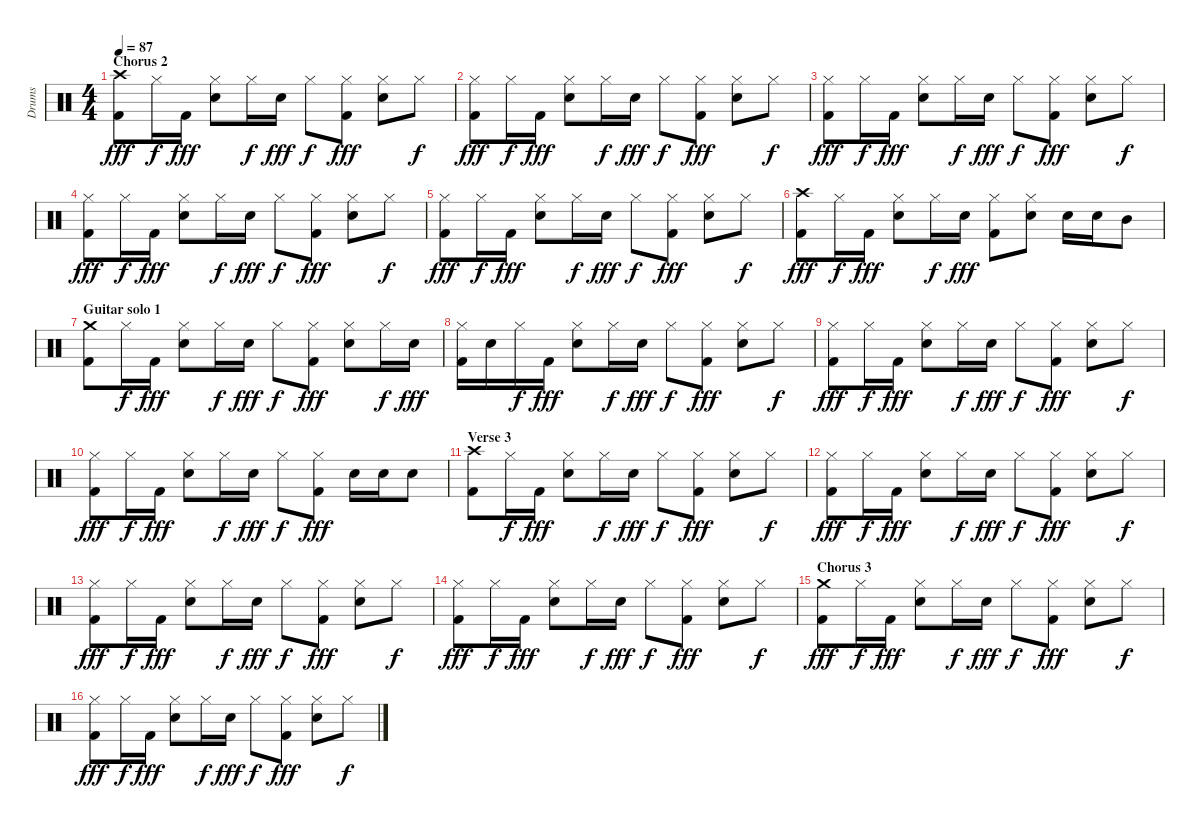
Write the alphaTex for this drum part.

\track ("Drums" "Drums") {instrument percussion}
\staff {score}
\articulation defaults
\ts (4 4)
\section ("" "Chorus 2")
\tempo 87
\clef neutral
\ks c
("Crash high (hit)" "Kick (hit) 2").8{dy fff} "Hi-Hat (closed)".16{dy f} "Kick (hit) 2".16{dy fff} ("Hi-Hat (closed)" "Electric Snare (hit)").8 "Hi-Hat (closed)".16{dy f} "Electric Snare (hit)".16{dy fff} "Hi-Hat (closed)".8{dy f} ("Hi-Hat (closed)" "Kick (hit) 2").8{dy fff} ("Hi-Hat (closed)" "Electric Snare (hit)").8 "Hi-Hat (closed)".8{dy f} |
("Hi-Hat (closed)" "Kick (hit) 2").8{dy fff} "Hi-Hat (closed)".16{dy f} "Kick (hit) 2".16{dy fff} ("Hi-Hat (closed)" "Electric Snare (hit)").8 "Hi-Hat (closed)".16{dy f} "Electric Snare (hit)".16{dy fff} "Hi-Hat (closed)".8{dy f} ("Hi-Hat (closed)" "Kick (hit) 2").8{dy fff} ("Hi-Hat (closed)" "Electric Snare (hit)").8 "Hi-Hat (closed)".8{dy f} |
("Hi-Hat (closed)" "Kick (hit) 2").8{dy fff} "Hi-Hat (closed)".16{dy f} "Kick (hit) 2".16{dy fff} ("Hi-Hat (closed)" "Electric Snare (hit)").8 "Hi-Hat (closed)".16{dy f} "Electric Snare (hit)".16{dy fff} "Hi-Hat (closed)".8{dy f} ("Hi-Hat (closed)" "Kick (hit) 2").8{dy fff} ("Hi-Hat (closed)" "Electric Snare (hit)").8 "Hi-Hat (closed)".8{dy f} |
("Hi-Hat (closed)" "Kick (hit) 2").8{dy fff} "Hi-Hat (closed)".16{dy f} "Kick (hit) 2".16{dy fff} ("Hi-Hat (closed)" "Electric Snare (hit)").8 "Hi-Hat (closed)".16{dy f} "Electric Snare (hit)".16{dy fff} "Hi-Hat (closed)".8{dy f} ("Hi-Hat (closed)" "Kick (hit) 2").8{dy fff} ("Hi-Hat (closed)" "Electric Snare (hit)").8 "Hi-Hat (closed)".8{dy f} |
("Hi-Hat (closed)" "Kick (hit) 2").8{dy fff} "Hi-Hat (closed)".16{dy f} "Kick (hit) 2".16{dy fff} ("Hi-Hat (closed)" "Electric Snare (hit)").8 "Hi-Hat (closed)".16{dy f} "Electric Snare (hit)".16{dy fff} "Hi-Hat (closed)".8{dy f} ("Hi-Hat (closed)" "Kick (hit) 2").8{dy fff} ("Hi-Hat (closed)" "Electric Snare (hit)").8 "Hi-Hat (closed)".8{dy f} |
("Crash high (hit)" "Kick (hit) 2").8{dy fff} "Hi-Hat (closed)".16{dy f} "Kick (hit) 2".16{dy fff} ("Hi-Hat (closed)" "Electric Snare (hit)").8 "Hi-Hat (closed)".16{dy f} "Electric Snare (hit)".16{dy fff} ("Hi-Hat (closed)" "Kick (hit) 2").8 ("Hi-Hat (closed)" "Electric Snare (hit)").8 "Electric Snare (hit)".16 "Electric Snare (hit)".16 "Mid Tom (hit)".8 |
\section ("" "Guitar solo 1")
("Crash medium (hit)" "Kick (hit) 2").8 "Hi-Hat (closed)".16{dy f} "Kick (hit) 2".16{dy fff} ("Hi-Hat (closed)" "Electric Snare (hit)").8 "Hi-Hat (closed)".16{dy f} "Electric Snare (hit)".16{dy fff} "Hi-Hat (closed)".8{dy f} ("Hi-Hat (closed)" "Kick (hit) 2").8{dy fff} ("Hi-Hat (closed)" "Electric Snare (hit)").8 "Hi-Hat (closed)".16{dy f} "Electric Snare (hit)".16{dy fff} |
("Hi-Hat (closed)" "Kick (hit) 2").16 "Electric Snare (hit)".16 "Hi-Hat (closed)".16{dy f} "Kick (hit) 2".16{dy fff} ("Hi-Hat (closed)" "Electric Snare (hit)").8 "Hi-Hat (closed)".16{dy f} "Electric Snare (hit)".16{dy fff} "Hi-Hat (closed)".8{dy f} ("Hi-Hat (closed)" "Kick (hit) 2").8{dy fff} ("Hi-Hat (closed)" "Electric Snare (hit)").8 "Hi-Hat (closed)".8{dy f} |
("Hi-Hat (closed)" "Kick (hit) 2").8{dy fff} "Hi-Hat (closed)".16{dy f} "Kick (hit) 2".16{dy fff} ("Hi-Hat (closed)" "Electric Snare (hit)").8 "Hi-Hat (closed)".16{dy f} "Electric Snare (hit)".16{dy fff} "Hi-Hat (closed)".8{dy f} ("Hi-Hat (closed)" "Kick (hit) 2").8{dy fff} ("Hi-Hat (closed)" "Electric Snare (hit)").8 "Hi-Hat (closed)".8{dy f} |
("Hi-Hat (closed)" "Kick (hit) 2").8{dy fff} "Hi-Hat (closed)".16{dy f} "Kick (hit) 2".16{dy fff} ("Hi-Hat (closed)" "Electric Snare (hit)").8 "Hi-Hat (closed)".16{dy f} "Electric Snare (hit)".16{dy fff} "Hi-Hat (closed)".8{dy f} ("Hi-Hat (closed)" "Kick (hit) 2").8{dy fff} "Electric Snare (hit)".16 "Electric Snare (hit)".16 "Electric Snare (hit)".8 |
\section ("" "Verse 3")
("Crash high (hit)" "Kick (hit) 2").8 "Hi-Hat (closed)".16{dy f} "Kick (hit) 2".16{dy fff} ("Hi-Hat (closed)" "Electric Snare (hit)").8 "Hi-Hat (closed)".16{dy f} "Electric Snare (hit)".16{dy fff} "Hi-Hat (closed)".8{dy f} ("Hi-Hat (closed)" "Kick (hit) 2").8{dy fff} ("Hi-Hat (closed)" "Electric Snare (hit)").8 "Hi-Hat (closed)".8{dy f} |
("Hi-Hat (closed)" "Kick (hit) 2").8{dy fff} "Hi-Hat (closed)".16{dy f} "Kick (hit) 2".16{dy fff} ("Hi-Hat (closed)" "Electric Snare (hit)").8 "Hi-Hat (closed)".16{dy f} "Electric Snare (hit)".16{dy fff} "Hi-Hat (closed)".8{dy f} ("Hi-Hat (closed)" "Kick (hit) 2").8{dy fff} ("Hi-Hat (closed)" "Electric Snare (hit)").8 "Hi-Hat (closed)".8{dy f} |
("Hi-Hat (closed)" "Kick (hit) 2").8{dy fff} "Hi-Hat (closed)".16{dy f} "Kick (hit) 2".16{dy fff} ("Hi-Hat (closed)" "Electric Snare (hit)").8 "Hi-Hat (closed)".16{dy f} "Electric Snare (hit)".16{dy fff} "Hi-Hat (closed)".8{dy f} ("Hi-Hat (closed)" "Kick (hit) 2").8{dy fff} ("Hi-Hat (closed)" "Electric Snare (hit)").8 "Hi-Hat (closed)".8{dy f} |
("Hi-Hat (closed)" "Kick (hit) 2").8{dy fff} "Hi-Hat (closed)".16{dy f} "Kick (hit) 2".16{dy fff} ("Hi-Hat (closed)" "Electric Snare (hit)").8 "Hi-Hat (closed)".16{dy f} "Electric Snare (hit)".16{dy fff} "Hi-Hat (closed)".8{dy f} ("Hi-Hat (closed)" "Kick (hit) 2").8{dy fff} ("Hi-Hat (closed)" "Electric Snare (hit)").8 "Hi-Hat (closed)".8{dy f} |
\section ("" "Chorus 3")
("Crash medium (hit)" "Kick (hit) 2").8{dy fff} "Hi-Hat (closed)".16{dy f} "Kick (hit) 2".16{dy fff} ("Hi-Hat (closed)" "Electric Snare (hit)").8 "Hi-Hat (closed)".16{dy f} "Electric Snare (hit)".16{dy fff} "Hi-Hat (closed)".8{dy f} ("Hi-Hat (closed)" "Kick (hit) 2").8{dy fff} ("Hi-Hat (closed)" "Electric Snare (hit)").8 "Hi-Hat (closed)".8{dy f} |
("Hi-Hat (closed)" "Kick (hit) 2").8{dy fff} "Hi-Hat (closed)".16{dy f} "Kick (hit) 2".16{dy fff} ("Hi-Hat (closed)" "Electric Snare (hit)").8 "Hi-Hat (closed)".16{dy f} "Electric Snare (hit)".16{dy fff} "Hi-Hat (closed)".8{dy f} ("Hi-Hat (closed)" "Kick (hit) 2").8{dy fff} ("Hi-Hat (closed)" "Electric Snare (hit)").8 "Hi-Hat (closed)".8{dy f}
